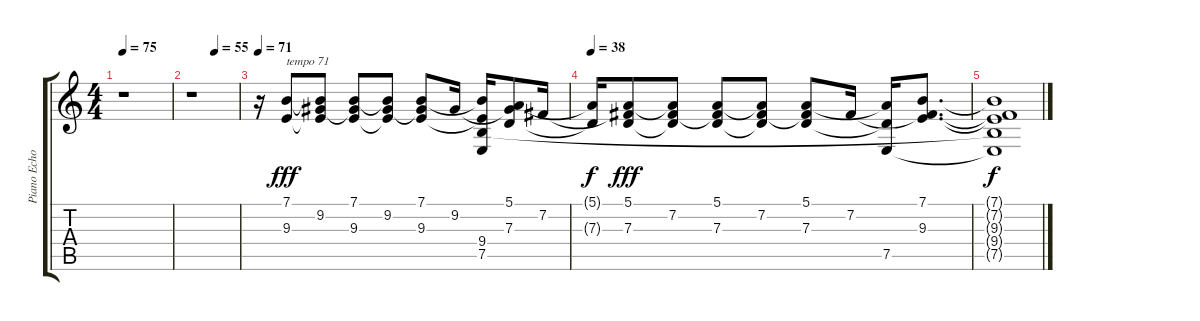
\track ("Piano Echo" "Piano Echo") {instrument acousticgrandpiano}
\staff {score tabs}
\tuning (E4 B3 G3 D3 A2 E2) {hide}
\ts (4 4)
\tempo 75
\clef g2
\ks c
r.1{dy f} |
\tempo (55 0.5)
r.1 |
\tempo 71
r.16 (7.1 9.3).8{txt "tempo 71" dy fff} (7.1{t} 9.2 9.3{t}).8 (7.1 9.2{t} 9.3).8 (7.1{t} 9.2 9.3{t}).8 (7.1 9.2{t} 9.3).8 9.2.16 (7.1{t} 9.3{t} 9.4 7.5).16 (5.1 9.2{t} 7.3).8 7.2.16 |
\tempo 38
(5.1{t} 7.3{t}).16{dy f} (5.1 7.2{t} 7.3).8{dy fff} (5.1{t} 7.2 7.3{t}).8 (5.1 7.2{t} 7.3).8 (5.1{t} 7.2 7.3{t}).8 (5.1 7.2{t} 7.3).8 7.2.16 (5.1{t} 7.3{t} 7.5).16 (7.1 7.2{t} 9.3).8{d} |
(7.1{t} 7.2{t} 9.3{t} 9.4{t} 7.5{t}).1{dy f}
